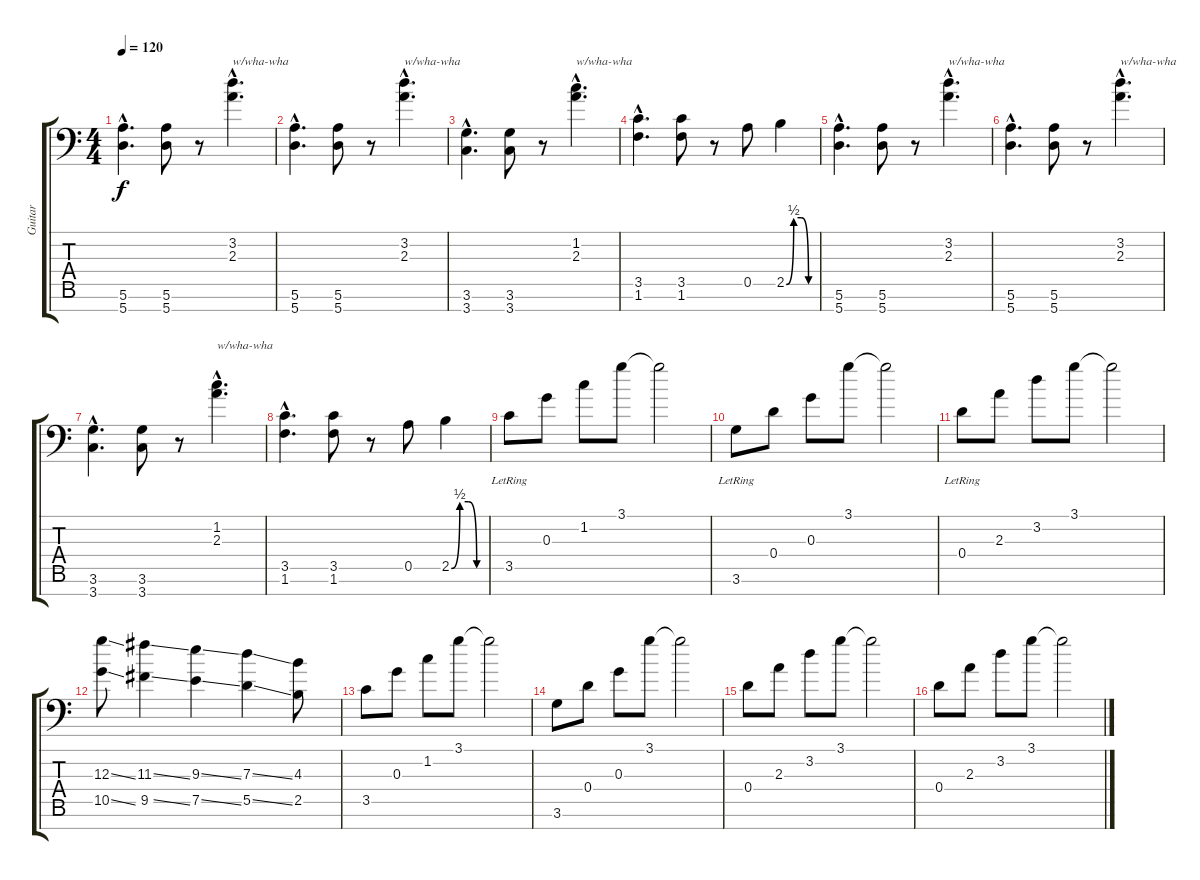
\track ("Guitar " "Guitar ") {instrument distortionguitar}
\staff {score tabs}
\tuning (E4 B3 G3 D3 A2 E2 A1) {hide}
\ts (4 4)
\tempo 120
\clef f4
\ks c
(5.6{hac} 5.7{hac}).4{d dy f} (5.6 5.7).8 r.8 (3.2{hac} 2.3{hac}).4{d txt "w/wha-wha"} |
(5.6{hac} 5.7{hac}).4{d} (5.6 5.7).8 r.8 (3.2{hac} 2.3{hac}).4{d txt "w/wha-wha"} |
(3.6{hac} 3.7{hac}).4{d} (3.6 3.7).8 r.8 (1.2{hac} 2.3{hac}).4{d txt "w/wha-wha"} |
(3.5{hac} 1.6{hac}).4{d} (3.5 1.6).8 r.8 0.5.8 2.5{be (custom 0 0 15 2 30 2 45 0 60 0)}.4 |
(5.6{hac} 5.7{hac}).4{d} (5.6 5.7).8 r.8 (3.2{hac} 2.3{hac}).4{d txt "w/wha-wha"} |
(5.6{hac} 5.7{hac}).4{d} (5.6 5.7).8 r.8 (3.2{hac} 2.3{hac}).4{d txt "w/wha-wha"} |
(3.6{hac} 3.7{hac}).4{d} (3.6 3.7).8 r.8 (1.2{hac} 2.3{hac}).4{d txt "w/wha-wha"} |
(3.5{hac} 1.6{hac}).4{d} (3.5 1.6).8 r.8 0.5.8 2.5{be (custom 0 0 15 2 30 2 45 0 60 0)}.4 |
3.5{lr}.8 0.3.8 1.2.8 3.1.8 3.1{t}.2 |
3.6{lr}.8 0.4.8 0.3.8 3.1.8 3.1{t}.2 |
0.4{lr}.8 2.3.8 3.2.8 3.1.8 3.1{t}.2 |
(12.3{ss} 10.5{ss}).8 (11.3{ss} 9.5{ss}).4 (9.3{ss} 7.5{ss}).4 (7.3{ss} 5.5{ss}).4 (4.3 2.5).8 |
3.5.8 0.3.8 1.2.8 3.1.8 3.1{t}.2 |
3.6.8 0.4.8 0.3.8 3.1.8 3.1{t}.2 |
0.4.8 2.3.8 3.2.8 3.1.8 3.1{t}.2 |
0.4.8 2.3.8 3.2.8 3.1.8 3.1{t}.2
